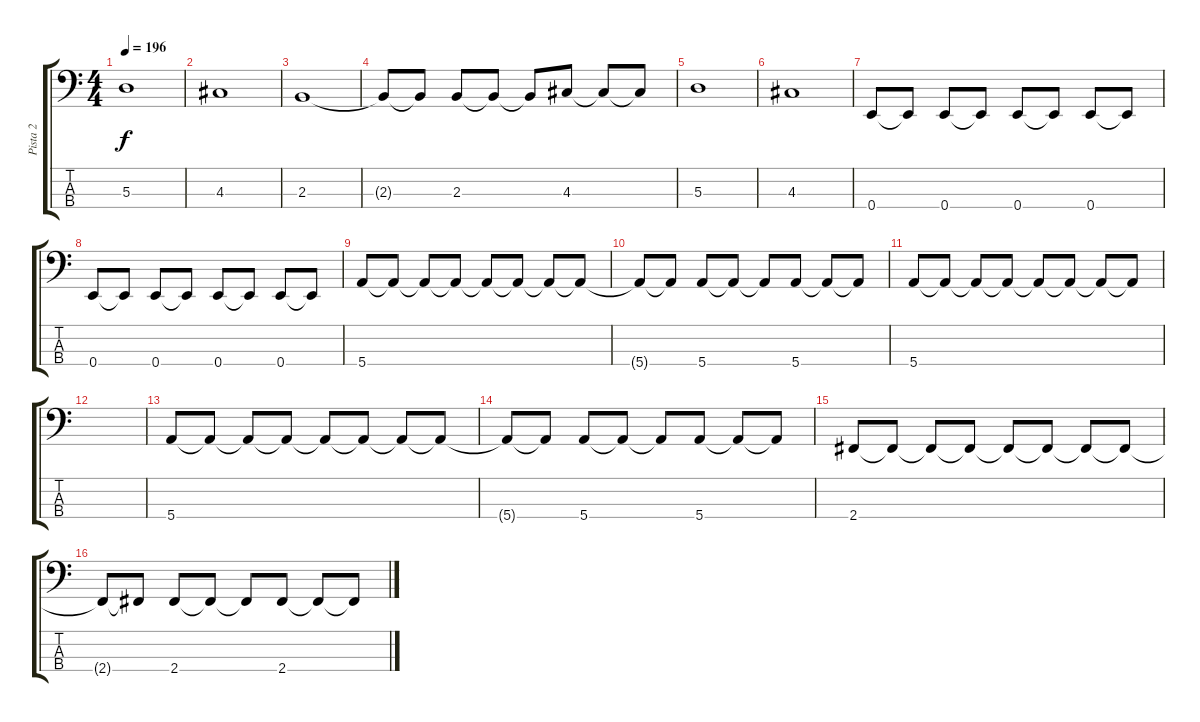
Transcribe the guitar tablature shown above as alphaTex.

\track ("Pista 2" "Pista 2") {instrument electricbasspick}
\staff {score tabs}
\tuning (G2 D2 A1 E1) {hide}
\ts (4 4)
\tempo 196
\clef f4
\ks c
5.3.1{dy f} |
4.3.1 |
2.3.1 |
2.3{t}.8 2.3{t}.8 2.3.8 2.3{t}.8 2.3{t}.8 4.3.8 4.3{t}.8 4.3{t}.8 |
5.3.1 |
4.3.1 |
0.4.8 0.4{t}.8 0.4.8 0.4{t}.8 0.4.8 0.4{t}.8 0.4.8 0.4{t}.8 |
0.4.8 0.4{t}.8 0.4.8 0.4{t}.8 0.4.8 0.4{t}.8 0.4.8 0.4{t}.8 |
5.4.8 5.4{t}.8 5.4{t}.8 5.4{t}.8 5.4{t}.8 5.4{t}.8 5.4{t}.8 5.4{t}.8 |
5.4{t}.8 5.4{t}.8 5.4.8 5.4{t}.8 5.4{t}.8 5.4.8 5.4{t}.8 5.4{t}.8 |
5.4.8 5.4{t}.8 5.4{t}.8 5.4{t}.8 5.4{t}.8 5.4{t}.8 5.4{t}.8 5.4{t}.8 |
|
5.4.8 5.4{t}.8 5.4{t}.8 5.4{t}.8 5.4{t}.8 5.4{t}.8 5.4{t}.8 5.4{t}.8 |
5.4{t}.8 5.4{t}.8 5.4.8 5.4{t}.8 5.4{t}.8 5.4.8 5.4{t}.8 5.4{t}.8 |
2.4.8 2.4{t}.8 2.4{t}.8 2.4{t}.8 2.4{t}.8 2.4{t}.8 2.4{t}.8 2.4{t}.8 |
2.4{t}.8 2.4{t}.8 2.4.8 2.4{t}.8 2.4{t}.8 2.4.8 2.4{t}.8 2.4{t}.8
